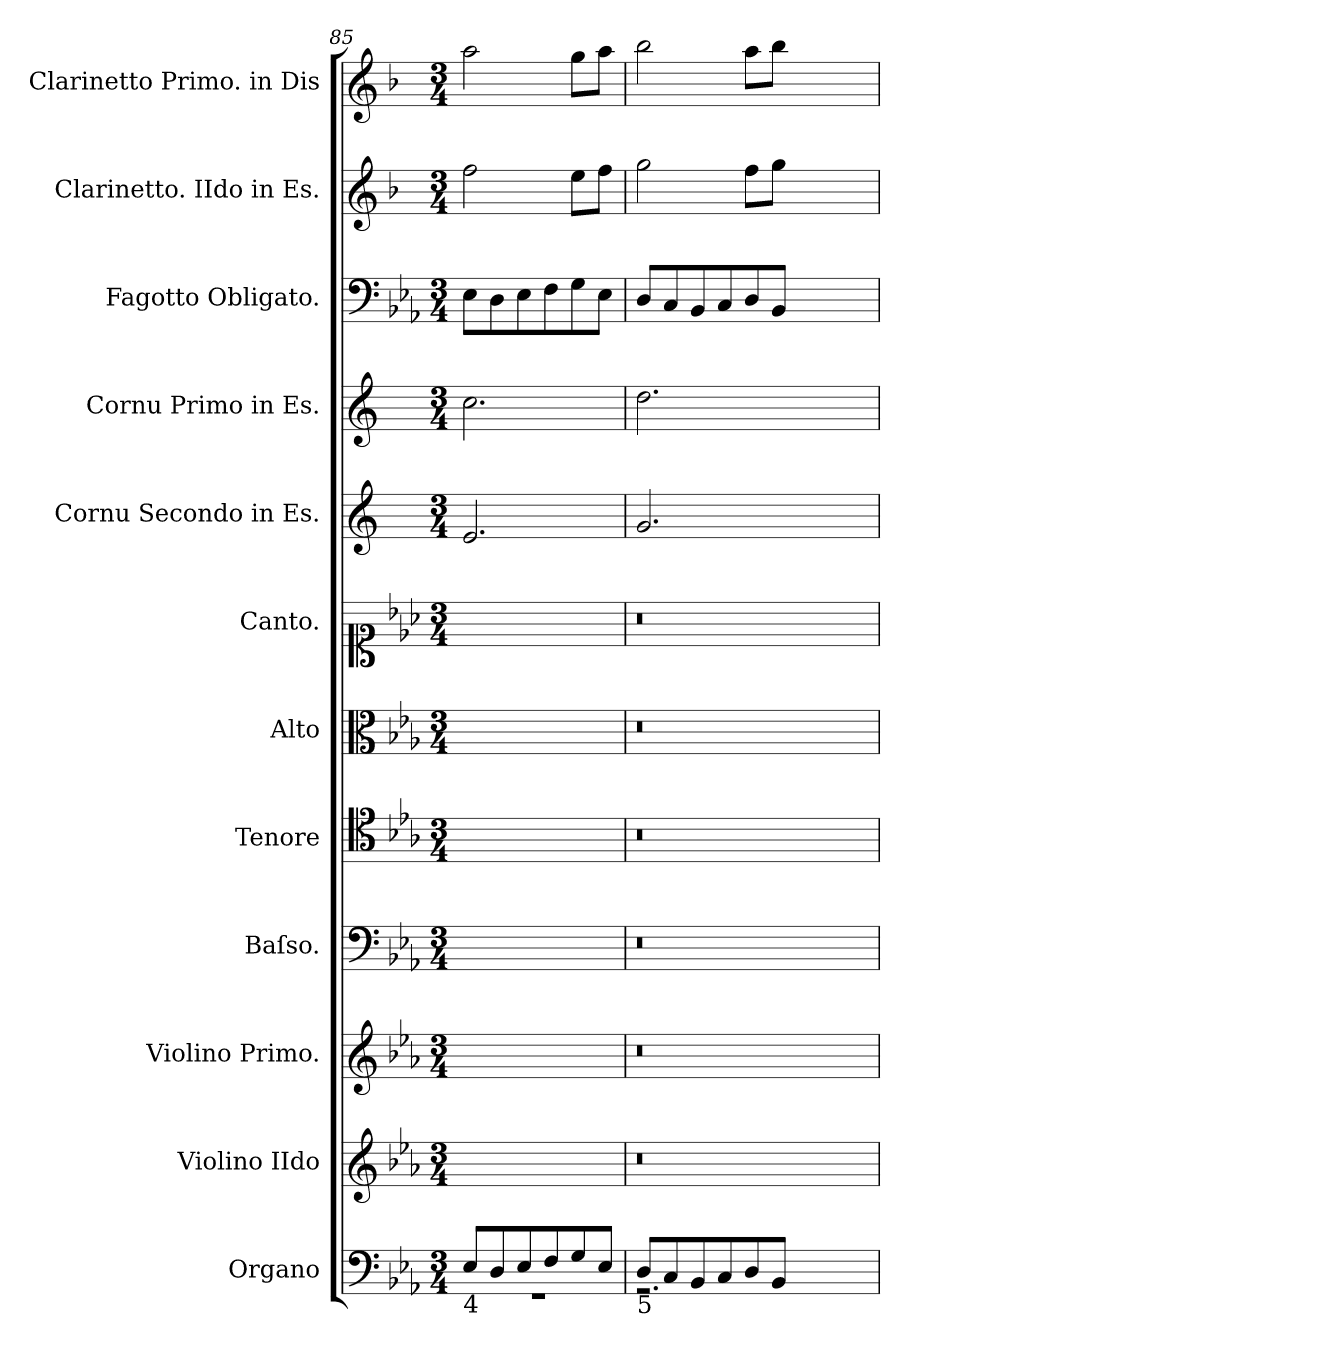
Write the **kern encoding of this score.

**kern	**kern	**kern	**kern	**kern	**kern	**kern	**kern	**kern	**kern	**kern	**kern
*part12	*part11	*part10	*part9	*part8	*part7	*part6	*part5	*part4	*part3	*part2	*part1
*staff12	*staff11	*staff10	*staff9	*staff8	*staff7	*staff6	*staff5	*staff4	*staff3	*staff2	*staff1
*I"Organo	*I"Violino IIdo	*I"Violino Primo.	*I"Baſso.	*I"Tenore	*I"Alto	*I"Canto.	*I"Cornu Secondo in Es.	*I"Cornu Primo in Es.	*I"Fagotto Obligato.	*I"Clarinetto. IIdo in Es.	*I"Clarinetto Primo. in Dis
*I'org	*I'vl II	*I'vl I	*I'B	*I'T	*I'A	*	*I'cor 2 in E♭	*I'cor 1 in E♭	*I'fag	*I'cl 2 in E♭	*I'cl 2 in E♭
*clefF4	*clefG2	*clefG2	*clefF4	*clefC4	*clefC3	*clefC1	*clefG2	*clefG2	*clefF4	*clefG2	*clefG2
*	*	*	*	*	*	*	*ITrd5c9	*ITrd5c9	*	*ITrd1c2	*ITrd1c2
*k[b-e-a-]	*k[b-e-a-]	*k[b-e-a-]	*k[b-e-a-]	*k[b-e-a-]	*k[b-e-a-]	*k[b-e-a-]	*k[b-e-a-]	*k[b-e-a-]	*k[b-e-a-]	*k[b-e-a-]	*k[b-e-a-]
*M3/4	*M3/4	*M3/4	*M3/4	*M3/4	*M3/4	*M3/4	*M3/4	*M3/4	*M3/4	*M3/4	*M3/4
=85	=85	=85	=85	=85	=85	=85	=85	=85	=85	=85	=85
*^	*	*	*	*	*	*	*	*	*	*	*
!LO:TX:b:t=4	!	!	!	!	!	!	!	!	!	!	!	!
8E-!/L	2.rGG	2.ryy	2.ryy	2.ryy	2.ryy	2.ryy	2.ryy	2.G/	2.e-\	8E-\L	2ee-\	2gg\
8D!/	.	.	.	.	.	.	.	.	.	8D\	.	.
8E-!/	.	.	.	.	.	.	.	.	.	8E-\	.	.
8F!/	.	.	.	.	.	.	.	.	.	8F\	.	.
8G!/	.	.	.	.	.	.	.	.	.	8G\	8dd\L	8ff\L
8E-!/J	.	.	.	.	.	.	.	.	.	8E-\J	8ee-\J	8gg\J
=86	=86	=86	=86	=86	=86	=86	=86	=86	=86	=86	=86	=86
!LO:TX:b:t=5	!	!	!	!	!	!	!	!	!	!	!	!
!	!	!LO:N:vis=0	!LO:N:vis=0	!LO:N:vis=0	!LO:N:vis=0	!LO:N:vis=0	!LO:N:vis=0	!	!	!	!	!
8D!/L	2.rGG	1.r	1.r	1.r	1.r	1.r	1.r	2.B-/	2.f\	8D/L	2ff\	2aa-\
8C!/	.	.	.	.	.	.	.	.	.	8C/	.	.
8BB-!/	.	.	.	.	.	.	.	.	.	8BB-/	.	.
8C!/	.	.	.	.	.	.	.	.	.	8C/	.	.
8D!/	.	.	.	.	.	.	.	.	.	8D/	8ee-\L	8gg\L
8BB-!/J	.	.	.	.	.	.	.	.	.	8BB-/J	8ff\J	8aa-\J
2.ryy	2.ryy	.	.	.	.	.	.	2.ryy	2.ryy	2.ryy	2.ryy	2.ryy
*v	*v	*	*	*	*	*	*	*	*	*	*	*
=	=	=	=	=	=	=	=	=	=	=	=
*-	*-	*-	*-	*-	*-	*-	*-	*-	*-	*-	*-
